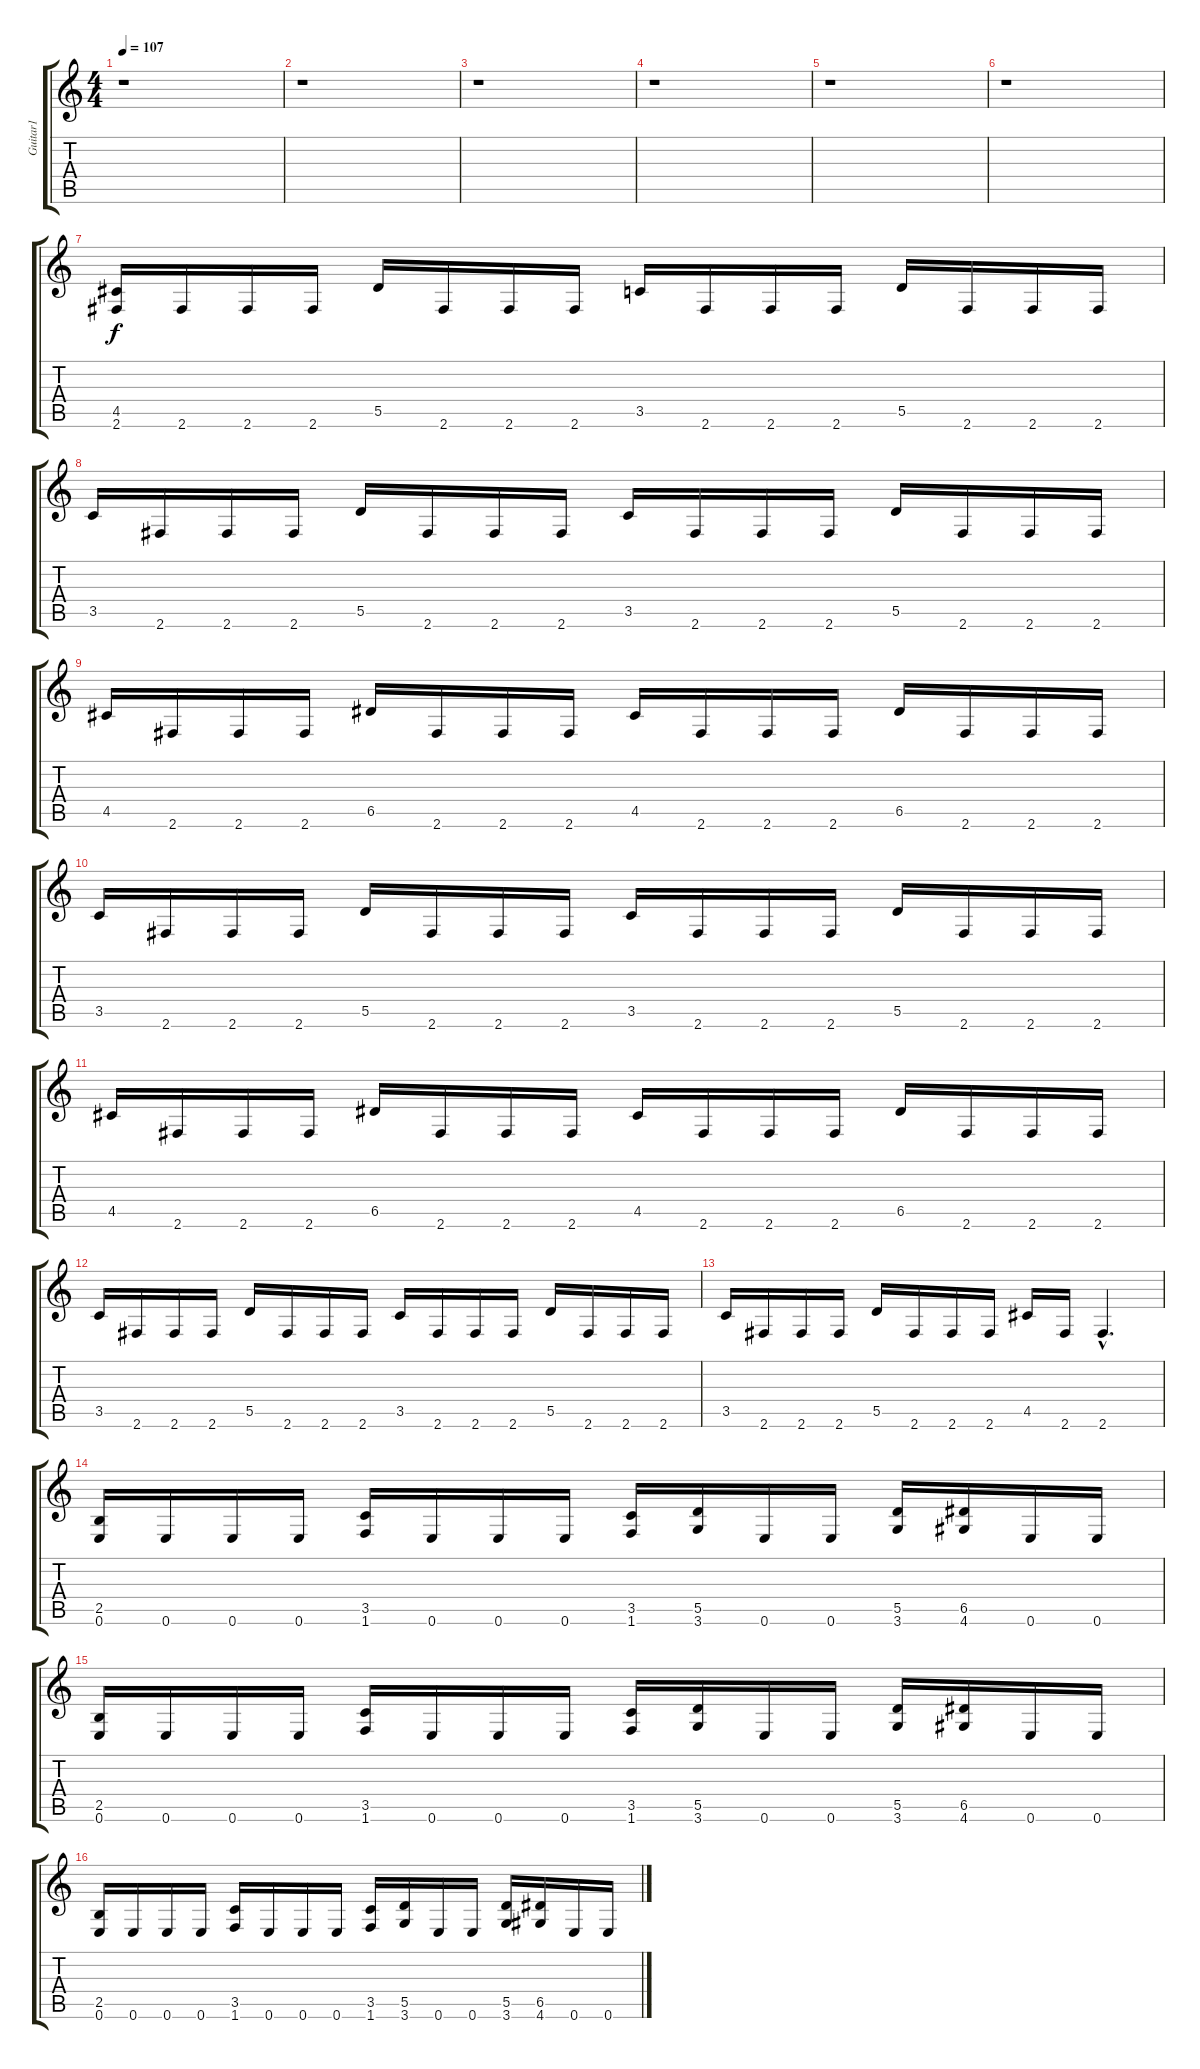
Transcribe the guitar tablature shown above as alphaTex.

\track ("Guitar1" "Guitar1") {instrument distortionguitar}
\staff {score tabs}
\tuning (E4 B3 G3 D3 A2 E2) {hide}
\ts (4 4)
\tempo 107
\clef g2
\ks c
r.1{dy f instrument distortionguitar} |
r.1 |
r.1 |
r.1 |
r.1 |
r.1 |
(4.5 2.6).16 2.6.16 2.6.16 2.6.16 5.5.16 2.6.16 2.6.16 2.6.16 3.5.16 2.6.16 2.6.16 2.6.16 5.5.16 2.6.16 2.6.16 2.6.16 |
3.5.16 2.6.16 2.6.16 2.6.16 5.5.16 2.6.16 2.6.16 2.6.16 3.5.16 2.6.16 2.6.16 2.6.16 5.5.16 2.6.16 2.6.16 2.6.16 |
4.5.16 2.6.16 2.6.16 2.6.16 6.5.16 2.6.16 2.6.16 2.6.16 4.5.16 2.6.16 2.6.16 2.6.16 6.5.16 2.6.16 2.6.16 2.6.16 |
3.5.16 2.6.16 2.6.16 2.6.16 5.5.16 2.6.16 2.6.16 2.6.16 3.5.16 2.6.16 2.6.16 2.6.16 5.5.16 2.6.16 2.6.16 2.6.16 |
4.5.16 2.6.16 2.6.16 2.6.16 6.5.16 2.6.16 2.6.16 2.6.16 4.5.16 2.6.16 2.6.16 2.6.16 6.5.16 2.6.16 2.6.16 2.6.16 |
3.5.16 2.6.16 2.6.16 2.6.16 5.5.16 2.6.16 2.6.16 2.6.16 3.5.16 2.6.16 2.6.16 2.6.16 5.5.16 2.6.16 2.6.16 2.6.16 |
3.5.16 2.6.16 2.6.16 2.6.16 5.5.16 2.6.16 2.6.16 2.6.16 4.5.16 2.6.16 2.6{hac}.4{d} |
(2.5 0.6).16 0.6.16 0.6.16 0.6.16 (3.5 1.6).16 0.6.16 0.6.16 0.6.16 (3.5 1.6).16 (5.5 3.6).16 0.6.16 0.6.16 (5.5 3.6).16 (6.5 4.6).16 0.6.16 0.6.16 |
(2.5 0.6).16 0.6.16 0.6.16 0.6.16 (3.5 1.6).16 0.6.16 0.6.16 0.6.16 (3.5 1.6).16 (5.5 3.6).16 0.6.16 0.6.16 (5.5 3.6).16 (6.5 4.6).16 0.6.16 0.6.16 |
(2.5 0.6).16 0.6.16 0.6.16 0.6.16 (3.5 1.6).16 0.6.16 0.6.16 0.6.16 (3.5 1.6).16 (5.5 3.6).16 0.6.16 0.6.16 (5.5 3.6).16 (6.5 4.6).16 0.6.16 0.6.16
